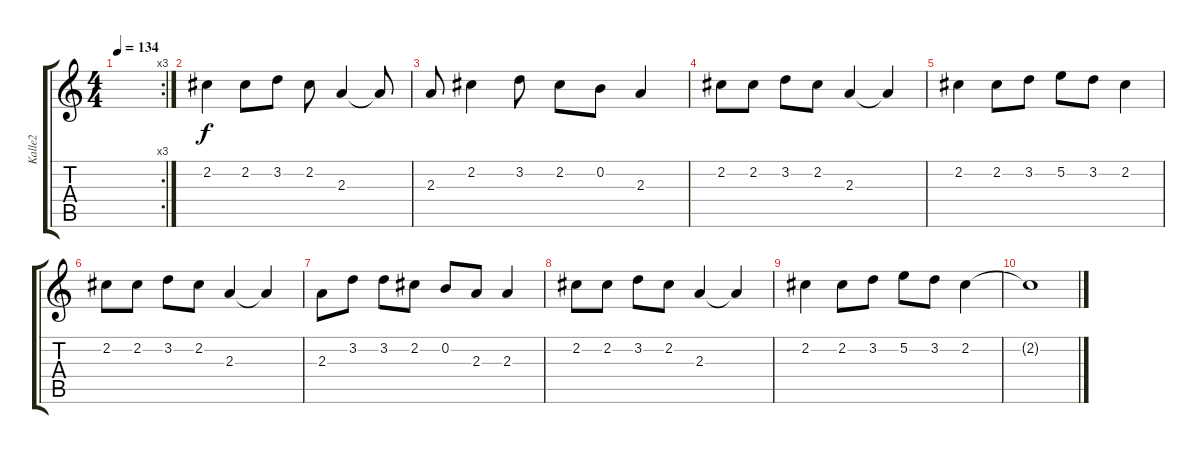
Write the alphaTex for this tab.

\track ("Kalle2" "Kalle2") {instrument overdrivenguitar}
\staff {score tabs}
\tuning (E4 B3 G3 D3 A2 E2) {hide}
\rc 3
\ts (4 4)
\tempo 134
\clef g2
\ks c
|
2.2.4 2.2.8 3.2.8 2.2.8 2.3.4 2.3{t}.8 |
2.3.8 2.2.4 3.2.8 2.2.8 0.2.8 2.3.4 |
2.2.8 2.2.8 3.2.8 2.2.8 2.3.4 2.3{t}.4 |
2.2.4 2.2.8 3.2.8 5.2.8 3.2.8 2.2.4 |
2.2.8 2.2.8 3.2.8 2.2.8 2.3.4 2.3{t}.4 |
2.3.8 3.2.8 3.2.8 2.2.8 0.2.8 2.3.8 2.3.4 |
2.2.8 2.2.8 3.2.8 2.2.8 2.3.4 2.3{t}.4 |
2.2.4 2.2.8 3.2.8 5.2.8 3.2.8 2.2.4 |
2.2{t}.1
